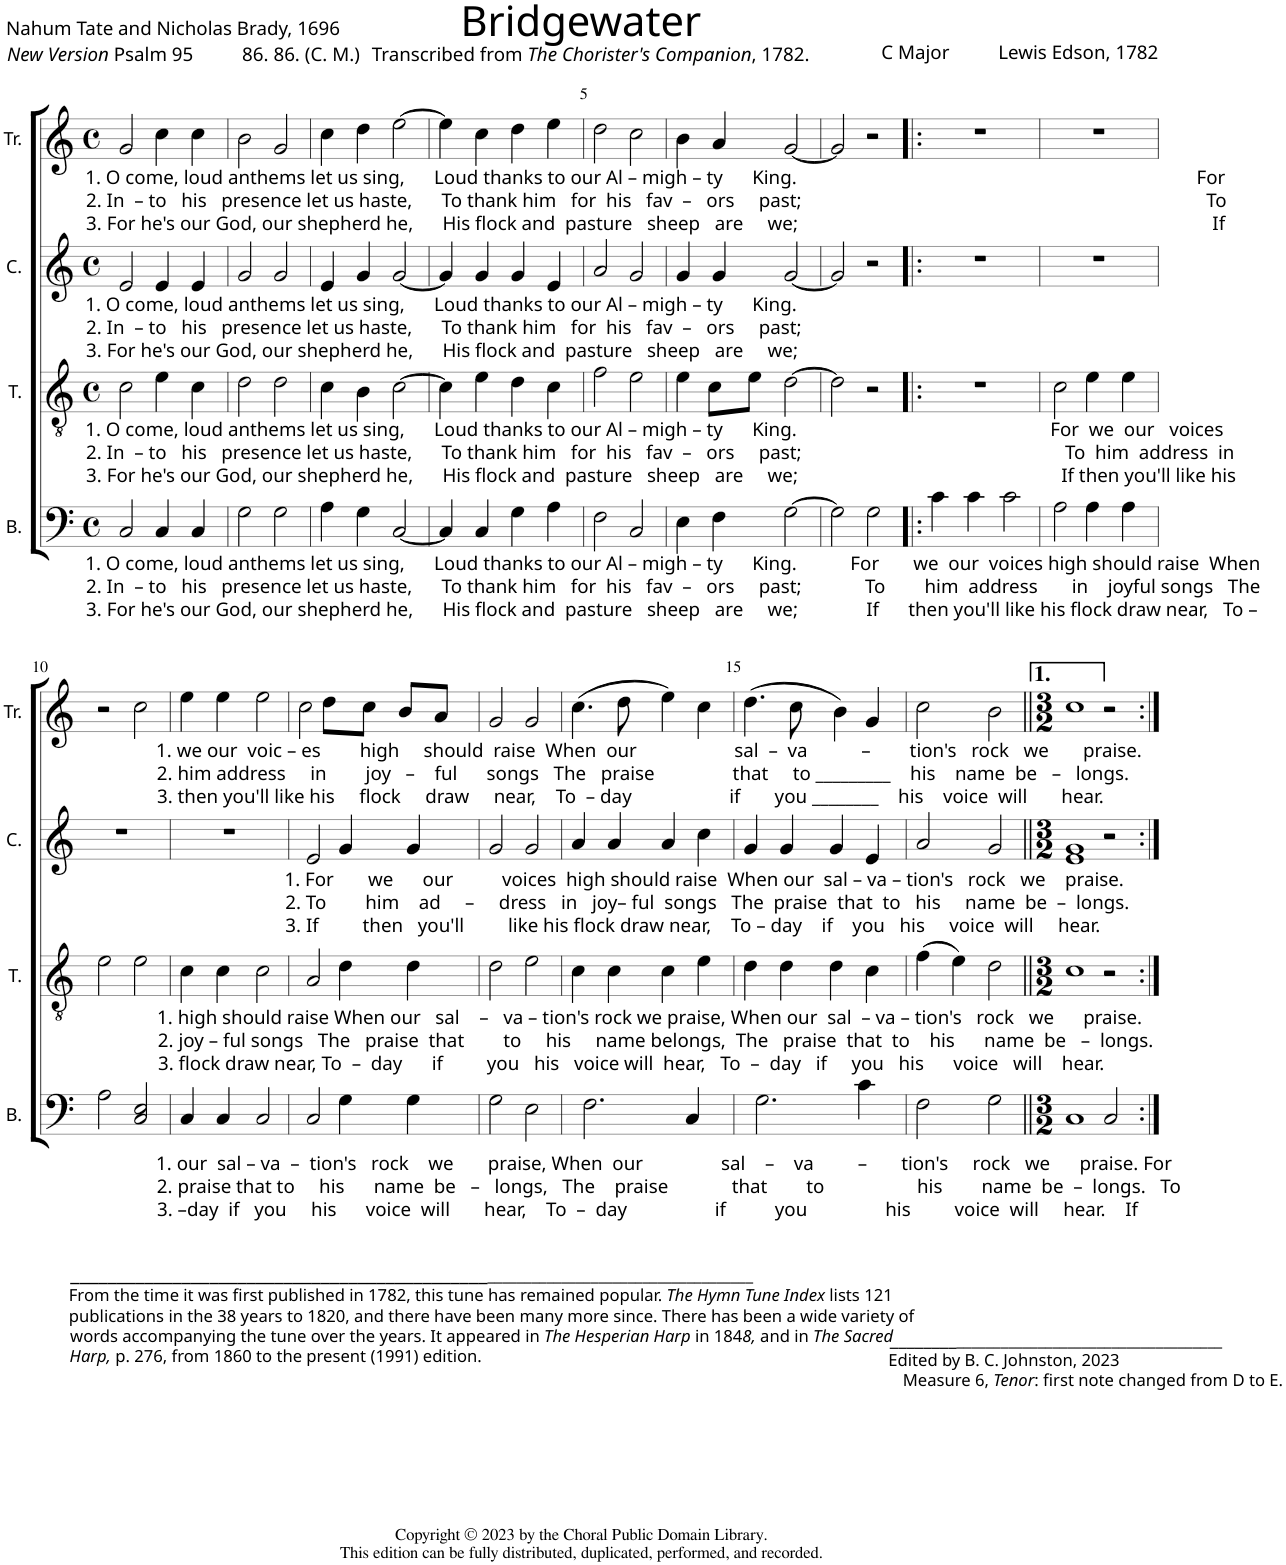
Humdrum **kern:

**kern	**kern	**kern	**kern
*part4	*part3	*part2	*part1
*staff4	*staff3	*staff2	*staff1
*I"B.	*I"T.	*I"C.	*I"Tr.
*I'B.	*I'T.	*I'C.	*I'Tr.
*clefF4	*clefGv2	*clefG2	*clefG2
*k[]	*k[]	*k[]	*k[]
*M4/4	*M4/4	*M4/4	*M4/4
*met(c)	*met(c)	*met(c)	*met(c)
=1	=1	=1	=1
!	!	!	!LO:TX:b:t=1. O come, loud anthems let us sing,      Loud thanks to our Al – migh – ty      King.                                                                                  For
!	!	!	!LO:TX:b:t=2. In  – to   his   presence let us haste,      To thank him   for  his   fav  –   ors     past;                                                                                   To
!	!	!	!LO:TX:b:t=3. For he's our God, our shepherd he,      His flock and  pasture   sheep   are     we;                                                                                     If
!	!	!LO:TX:b:t=1. O come, loud anthems let us sing,      Loud thanks to our Al – migh – ty      King.	!
!	!	!LO:TX:b:t=2. In  – to   his   presence let us haste,      To thank him   for  his   fav  –   ors     past;	!
!	!	!LO:TX:b:t=3. For he's our God, our shepherd he,      His flock and  pasture   sheep   are     we;	!
!	!LO:TX:b:t=1. O come, loud anthems let us sing,      Loud thanks to our Al – migh – ty      King.                                                    For  we  our   voices	!	!
!	!LO:TX:b:t=2. In  – to   his   presence let us haste,      To thank him   for  his   fav  –   ors     past;                                                      To  him  address  in	!	!
!	!LO:TX:b:t=3. For he's our God, our shepherd he,      His flock and  pasture   sheep   are     we;                                                      If then you'll like his	!	!
!LO:TX:b:t=1. O come, loud anthems let us sing,      Loud thanks to our Al – migh – ty      King.           For       we  our  voices high should raise  When	!	!	!
!LO:TX:b:t=2. In  – to   his   presence let us haste,      To thank him   for  his   fav  –   ors     past;             To        him  address       in    joyful songs   The	!	!	!
!LO:TX:b:t=3. For he's our God, our shepherd he,      His flock and  pasture   sheep   are     we;              If      then you'll like his flock draw near,   To –	!	!	!
2C/	2c\	2e/	2g/
4C/	4e\	4e/	4cc\
4C/	4c\	4e/	4cc\
=2	=2	=2	=2
2G\	2d\	2g/	2b\
2G\	2d\	2g/	2g/
=3	=3	=3	=3
4A\	4c\	4e/	4cc\
4G\	4B\	4g/	4dd\
[2C/	[2c\	[2g/	[2ee\
=4	=4	=4	=4
4C/]	4c\]	4g/]	4ee\]
4C/	4e\	4g/	4cc\
4G\	4d\	4g/	4dd\
4A\	4c\	4e/	4ee\
=5	=5	=5	=5
2F\	2f\	2a/	2dd\
2C/	2e\	2g/	2cc\
=6	=6	=6	=6
4E\	4e\	4g/	4b\
4F\	8c\L	4g/	4a/
.	8e\J	.	.
[2G\	[2d\	[2g/	[2g/
=7	=7	=7	=7
2G\]	2d\]	2g/]	2g/]
2G\	2r	2r	2r
=8!|:	=8!|:	=8!|:	=8!|:
4c\	1r	1r	1r
4c\	.	.	.
2c\	.	.	.
=9	=9	=9	=9
2A\	2c\	1r	1r
4A\	4e\	.	.
4A\	4e\	.	.
!!LO:LB:g=z
=10	=10	=10	=10
2A\	2e\	1r	2r
2C/ 2E/	2e\	.	2cc\
=11	=11	=11	=11
!	!	!	!LO:TX:b:t=1. we our  voic – es        high     should  raise  When  our                    sal  –  va           –        tion's   rock   we       praise.
!	!	!	!LO:TX:b:t=2. him address     in        joy   –    ful      songs   The   praise                that     to _________    his    name  be   –   longs.
!	!	!	!LO:TX:b:t=3. then you'll like his     flock     draw     near,    To  – day                    if       you ________    his    voice  will       hear.
!	!LO:TX:b:t=1. high should raise When our   sal    –   va – tion's rock we praise, When our  sal  – va – tion's   rock   we      praise.	!	!
!	!LO:TX:b:t=2. joy – ful songs   The   praise  that        to     his     name belongs,  The   praise  that  to    his      name  be   –  longs.	!	!
!	!LO:TX:b:t=3. flock draw near, To  –  day      if         you   his   voice will  hear,   To  –  day   if     you   his      voice   will    hear.	!	!
!LO:TX:b:t=_____________________________________________	!	!	!
!LO:TX:b:t=____________________________________	!	!	!
!LO:TX:b:t=From the time it was first published in 1782, this tune has remained popular.	!	!	!
!LO:TX:b:i:t=The Hymn Tune Index	!	!	!
!LO:TX:b:t=lists 121	!	!	!
!LO:TX:b:t=publications in the 38 years to 1820, and there have been many more since. There has been a wide variety of	!	!	!
!LO:TX:b:t=words accompanying the tune over the years. It appeared in	!	!	!
!LO:TX:b:i:t=The Hesperian Harp	!	!	!
!LO:TX:b:t=in 184	!	!	!
!LO:TX:b:i:t=8,	!	!	!
!LO:TX:b:t=and in	!	!	!
!LO:TX:b:i:t=The Sacred	!	!	!
!LO:TX:b:t=Harp,	!	!	!
!LO:TX:b:t=p. 276, from 1860 to the present (1991) edition.	!	!	!
!LO:TX:b:t=1. our  sal – va  –  tion's   rock    we       praise, When  our                sal    –    va         –       tion's     rock   we      praise. For	!	!	!
!LO:TX:b:t=2. praise that to     his      name  be   –   longs,   The    praise             that        to                   his        name  be  –  longs.   To	!	!	!
!LO:TX:b:t=3. –day  if   you     his      voice  will       hear,    To  –  day                  if          you                his         voice  will     hear.    If	!	!	!
4C/	4c\	1r	4ee\
4C/	4c\	.	4ee\
2C/	2c\	.	2ee\
=12	=12	=12	=12
!	!	!LO:TX:b:t=1. For       we      our          voices  high should raise  When our  sal – va – tion's   rock   we    praise.	!
!	!	!LO:TX:b:t=2. To        him    ad     –     dress   in   joy– ful  songs   The  praise  that  to   his     name  be  –  longs.	!
!	!	!LO:TX:b:t=3. If         then   you'll         like his flock draw near,    To – day    if    you   his     voice  will     hear.	!
2C/	2A/	2e/	2cc\
4G\	4d\	4g/	8dd\L
.	.	.	8cc\J
4G\	4d\	4g/	8b/L
.	.	.	8a/J
=13	=13	=13	=13
2G\	2d\	2g/	2g/
2E\	2e\	2g/	2g/
=14	=14	=14	=14
!LO:TX:b:t=________	!	!	!
!LO:TX:b:t=____________________________________	!	!	!
!LO:TX:b:t=Edited by B. C. Johnston, 2023	!	!	!
!LO:TX:b:t=Measure 6,	!	!	!
!LO:TX:b:i:t=Tenor	!	!	!
!LO:TX:b:t=&colon; first note changed from D to E.	!	!	!
2.F\	4c\	4a/	(4.cc\
.	4c\	4a/	.
.	.	.	8dd\
.	4c\	4a/	4ee\)
4C/	4e\	4cc\	4cc\
=15	=15	=15	=15
2.G\	4d\	4g/	(4.dd\
.	4d\	4g/	.
.	.	.	8cc\
.	4d\	4g/	4b\)
4c\	4c\	4e/	4g/
=16	=16	=16	=16
2F\	(4f\	2a/	2cc\
.	4e\)	.	.
2G\	2d\	2g/	2b\
=17||	=17||	=17||	=17||
*M3/2	*M3/2	*M3/2	*M3/2
1C	1c	1e 1g	1cc
2C/	2r	2r	2r
=:|!	=:|!	=:|!	=:|!
*-	*-	*-	*-
